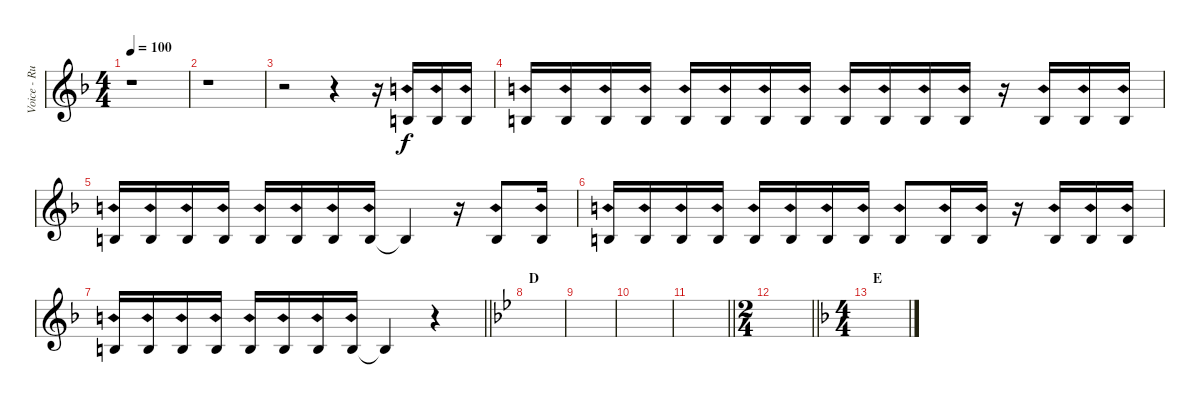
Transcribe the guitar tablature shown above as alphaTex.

\track ("Voice - Ruki" "Voice - Ru") {instrument lead6voice}
\staff {score}
\tuning (Db4 Ab3 E3 B2 Gb2 Db2) {hide}
\ts (4 4)
\tempo 100
\clef g2
\ks f
r.1{dy f} |
r.1 |
r.2 r.4 r.16 3.2{sh 12}.16 3.2{sh 12}.16 3.2{sh 12}.16 |
3.2{sh 12}.16 3.2{sh 12}.16 3.2{sh 12}.16 3.2{sh 12}.16 3.2{sh 12}.16 3.2{sh 12}.16 3.2{sh 12}.16 3.2{sh 12}.16 3.2{sh 12}.16 3.2{sh 12}.16 3.2{sh 12}.16 3.2{sh 12}.16 r.16 3.2{sh 12}.16 3.2{sh 12}.16 3.2{sh 12}.16 |
3.2{sh 12}.16 3.2{sh 12}.16 3.2{sh 12}.16 3.2{sh 12}.16 3.2{sh 12}.16 3.2{sh 12}.16 3.2{sh 12}.16 3.2{sh 12}.16 3.2{t}.4 r.16 3.2{sh 12}.8 3.2{sh 12}.16 |
3.2{sh 12}.16 3.2{sh 12}.16 3.2{sh 12}.16 3.2{sh 12}.16 3.2{sh 12}.16 3.2{sh 12}.16 3.2{sh 12}.16 3.2{sh 12}.16 3.2{sh 12}.8 3.2{sh 12}.16 3.2{sh 12}.16 r.16 3.2{sh 12}.16 3.2{sh 12}.16 3.2{sh 12}.16 |
\barLineRight lightlight
3.2{sh 12}.16 3.2{sh 12}.16 3.2{sh 12}.16 3.2{sh 12}.16 3.2{sh 12}.16 3.2{sh 12}.16 3.2{sh 12}.16 3.2{sh 12}.16 3.2{t}.4 r.4 |
\section ("" "D")
\ks bb
|
|
|
\barLineRight lightlight
|
\ts (2 4)
\barLineRight lightlight
|
\ts (4 4)
\section ("" "E")
\ks f
